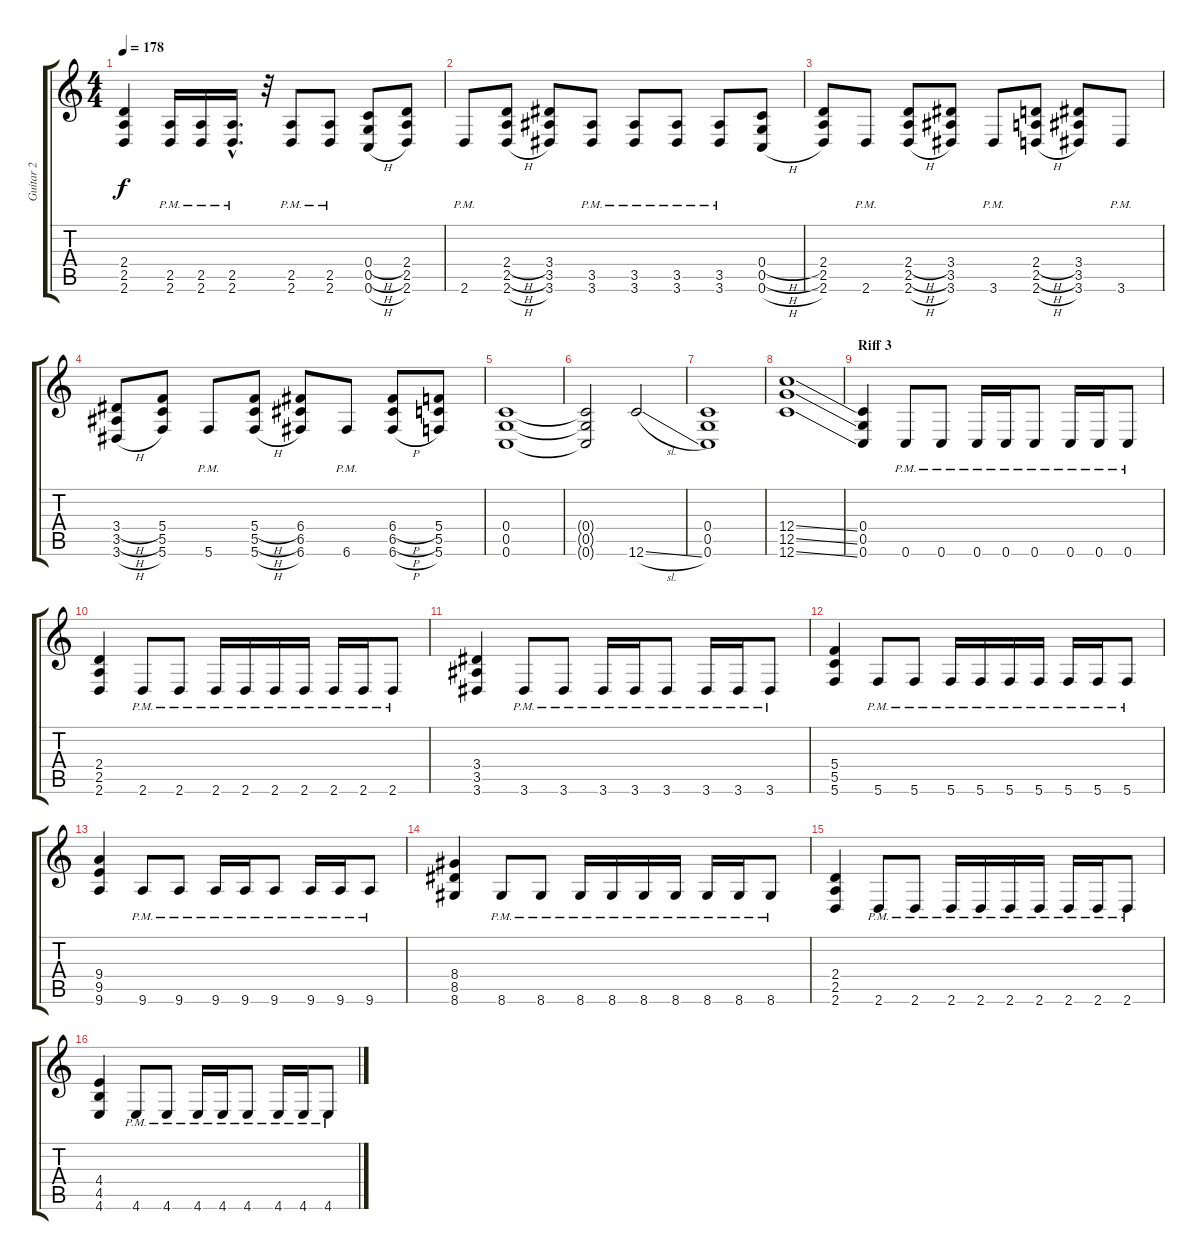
\track ("Guitar 2" "Guitar 2") {instrument overdrivenguitar}
\staff {score tabs}
\tuning (D4 A3 F3 C3 G2 C2) {hide}
\ts (4 4)
\tempo 178
\clef g2
\ks c
(2.4 2.5 2.6).4{dy f} (2.5{pm} 2.6{pm}).16 (2.5{pm} 2.6{pm}).16 (2.5{hac pm} 2.6{hac pm}).16{d} r.32 (2.5{pm} 2.6{pm}).8 (2.5{pm} 2.6{pm}).8 (0.4{h} 0.5{h} 0.6{h}).8 (2.4 2.5 2.6).8 |
2.6{pm}.8 (2.4{h} 2.5{h} 2.6{h}).8 (3.4 3.5 3.6).8 (3.5{pm} 3.6{pm}).8 (3.5{pm} 3.6{pm}).8 (3.5{pm} 3.6{pm}).8 (3.5{pm} 3.6{pm}).8 (0.4{h} 0.5{h} 0.6{h}).8 |
(2.4 2.5 2.6).8 2.6{pm}.8 (2.4{h} 2.5{h} 2.6{h}).8 (3.4 3.5 3.6).8 3.6{pm}.8 (2.4{h} 2.5{h} 2.6{h}).8 (3.4 3.5 3.6).8 3.6{pm}.8 |
(3.4{h} 3.5{h} 3.6{h}).8 (5.4 5.5 5.6).8 5.6{pm}.8 (5.4{h} 5.5{h} 5.6{h}).8 (6.4 6.5 6.6).8 6.6{pm}.8 (6.4{h} 6.5{h} 6.6{h}).8 (5.4 5.5 5.6).8 |
(0.4 0.5 0.6).1 |
(0.4{t} 0.5{t} 0.6{t}).2 12.6{sl}.2 |
(0.4 0.5 0.6).1 |
(12.4{ss} 12.5{ss} 12.6{ss}).1 |
\section ("" "Riff 3")
(0.4 0.5 0.6).4 0.6{pm}.8 0.6{pm}.8 0.6{pm}.16 0.6{pm}.16 0.6{pm}.8 0.6{pm}.16 0.6{pm}.16 0.6{pm}.8 |
(2.4 2.5 2.6).4 2.6{pm}.8 2.6{pm}.8 2.6{pm}.16 2.6{pm}.16 2.6{pm}.16 2.6{pm}.16 2.6{pm}.16 2.6{pm}.16 2.6{pm}.8 |
(3.4 3.5 3.6).4 3.6{pm}.8 3.6{pm}.8 3.6{pm}.16 3.6{pm}.16 3.6{pm}.8 3.6{pm}.16 3.6{pm}.16 3.6{pm}.8 |
(5.4 5.5 5.6).4 5.6{pm}.8 5.6{pm}.8 5.6{pm}.16 5.6{pm}.16 5.6{pm}.16 5.6{pm}.16 5.6{pm}.16 5.6{pm}.16 5.6{pm}.8 |
(9.4 9.5 9.6).4 9.6{pm}.8 9.6{pm}.8 9.6{pm}.16 9.6{pm}.16 9.6{pm}.8 9.6{pm}.16 9.6{pm}.16 9.6{pm}.8 |
(8.4 8.5 8.6).4 8.6{pm}.8 8.6{pm}.8 8.6{pm}.16 8.6{pm}.16 8.6{pm}.16 8.6{pm}.16 8.6{pm}.16 8.6{pm}.16 8.6{pm}.8 |
(2.4 2.5 2.6).4 2.6{pm}.8 2.6{pm}.8 2.6{pm}.16 2.6{pm}.16 2.6{pm}.16 2.6{pm}.16 2.6{pm}.16 2.6{pm}.16 2.6{pm}.8 |
(4.4 4.5 4.6).4 4.6{pm}.8 4.6{pm}.8 4.6{pm}.16 4.6{pm}.16 4.6{pm}.8 4.6{pm}.16 4.6{pm}.16 4.6{pm}.8
